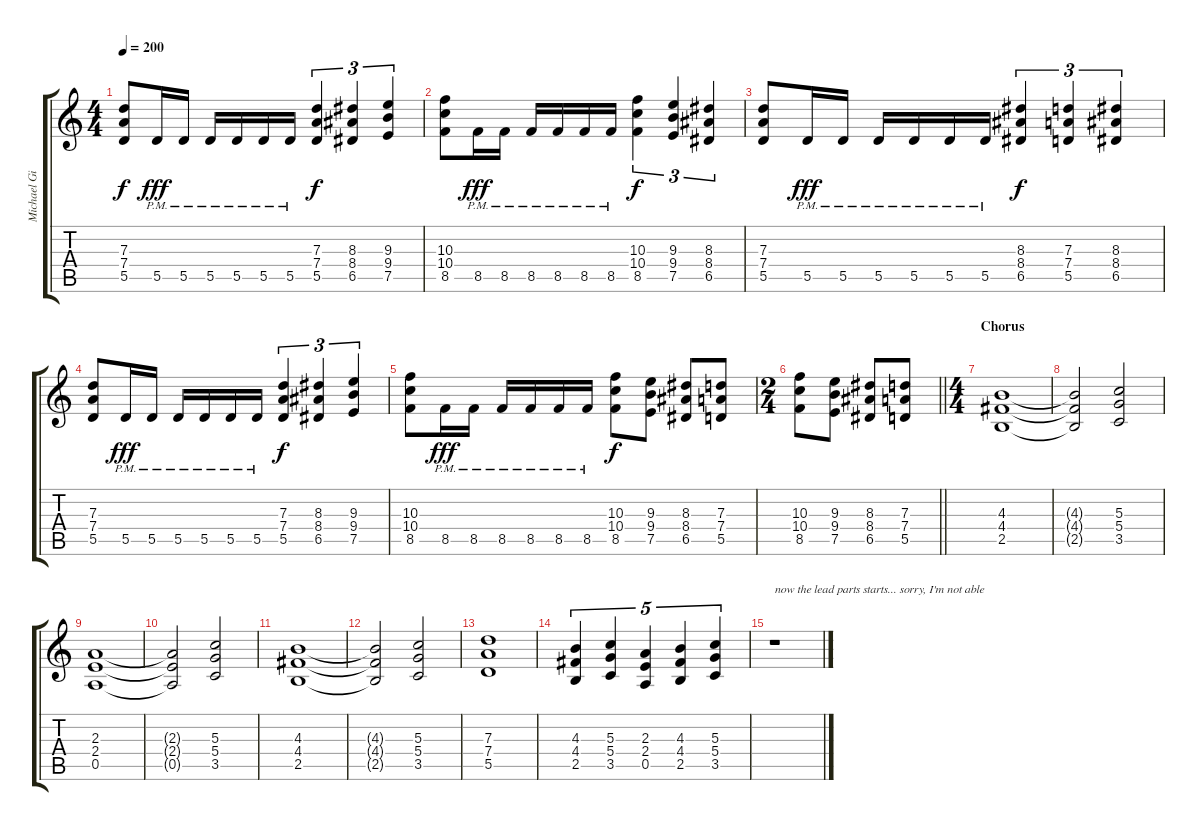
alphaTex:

\track ("Michael Gilbert" "Michael Gi") {instrument distortionguitar}
\staff {score tabs}
\tuning (E4 B3 G3 D3 A2 E2) {hide}
\ts (4 4)
\tempo 200
\clef g2
\ks c
(7.3 7.4 5.5).8{dy f} 5.5{pm}.16{dy fff} 5.5{pm}.16 5.5{pm}.16 5.5{pm}.16 5.5{pm}.16 5.5{pm}.16 (7.3 7.4 5.5).4{tu (3 2) dy f} (8.3 8.4 6.5).4{tu (3 2)} (9.3 9.4 7.5).4{tu (3 2)} |
(10.3 10.4 8.5).8 8.5{pm}.16{dy fff} 8.5{pm}.16 8.5{pm}.16 8.5{pm}.16 8.5{pm}.16 8.5{pm}.16 (10.3 10.4 8.5).4{tu (3 2) dy f} (9.3 9.4 7.5).4{tu (3 2)} (8.3 8.4 6.5).4{tu (3 2)} |
(7.3 7.4 5.5).8 5.5{pm}.16{dy fff} 5.5{pm}.16 5.5{pm}.16 5.5{pm}.16 5.5{pm}.16 5.5{pm}.16 (8.3 8.4 6.5).4{tu (3 2) dy f} (7.3 7.4 5.5).4{tu (3 2)} (8.3 8.4 6.5).4{tu (3 2)} |
(7.3 7.4 5.5).8 5.5{pm}.16{dy fff} 5.5{pm}.16 5.5{pm}.16 5.5{pm}.16 5.5{pm}.16 5.5{pm}.16 (7.3 7.4 5.5).4{tu (3 2) dy f} (8.3 8.4 6.5).4{tu (3 2)} (9.3 9.4 7.5).4{tu (3 2)} |
(10.3 10.4 8.5).8 8.5{pm}.16{dy fff} 8.5{pm}.16 8.5{pm}.16 8.5{pm}.16 8.5{pm}.16 8.5{pm}.16 (10.3 10.4 8.5).8{dy f} (9.3 9.4 7.5).8 (8.3 8.4 6.5).8 (7.3 7.4 5.5).8 |
\ts (2 4)
\barLineRight lightlight
(10.3 10.4 8.5).8 (9.3 9.4 7.5).8 (8.3 8.4 6.5).8 (7.3 7.4 5.5).8 |
\ts (4 4)
\section ("" "Chorus")
(4.3 4.4 2.5).1 |
(4.3{t} 4.4{t} 2.5{t}).2 (5.3 5.4 3.5).2 |
(2.3 2.4 0.5).1 |
(2.3{t} 2.4{t} 0.5{t}).2 (5.3 5.4 3.5).2 |
(4.3 4.4 2.5).1 |
(4.3{t} 4.4{t} 2.5{t}).2 (5.3 5.4 3.5).2 |
(7.3 7.4 5.5).1 |
(4.3 4.4 2.5).4{tu (5 4)} (5.3 5.4 3.5).4{tu (5 4)} (2.3 2.4 0.5).4{tu (5 4)} (4.3 4.4 2.5).4{tu (5 4)} (5.3 5.4 3.5).4{tu (5 4)} |
r.1{txt "now the lead parts starts... sorry, I'm not able"}
